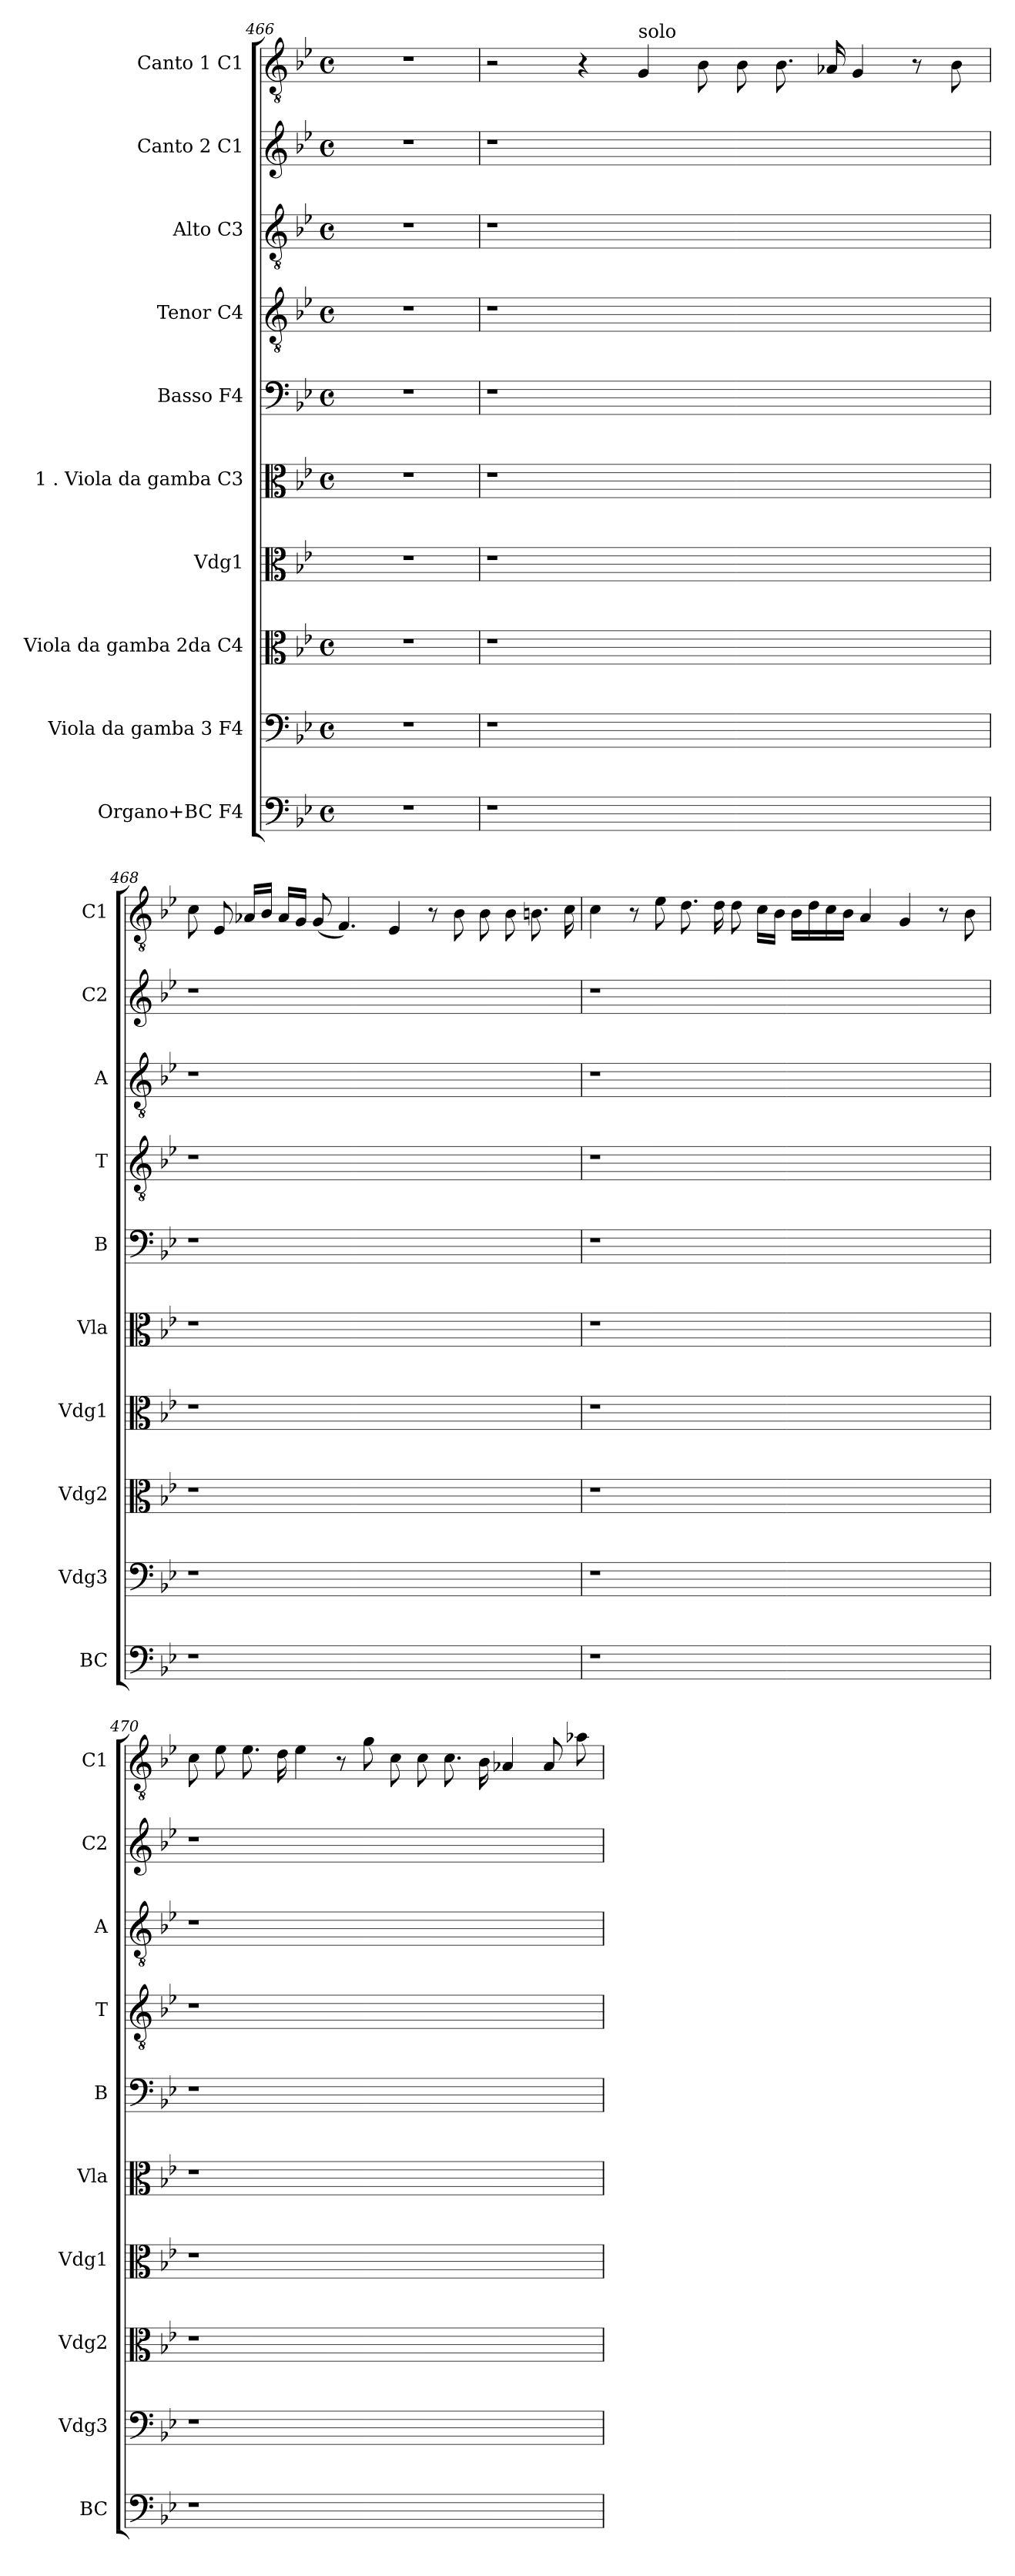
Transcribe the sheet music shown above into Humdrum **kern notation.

**kern	**kern	**kern	**kern	**kern	**kern	**kern	**kern	**kern	**kern
*part10	*part9	*part8	*part7	*part6	*part5	*part4	*part3	*part2	*part1
*staff10	*staff9	*staff8	*staff7	*staff6	*staff5	*staff4	*staff3	*staff2	*staff1
*I"Organo+BC F4	*I"Viola da gamba 3 F4	*I"Viola da gamba 2da C4	*I"Vdg1	*I"1 . Viola da gamba C3	*I"Basso F4	*I"Tenor C4	*I"Alto C3	*I"Canto 2 C1	*I"Canto 1 C1
*I'BC	*I'Vdg3	*I'Vdg2	*I'Vdg1	*I'Vla	*I'B	*I'T	*I'A	*I'C2	*I'C1
*clefF4	*clefF4	*clefC3	*clefC3	*clefC3	*clefF4	*clefGv2	*clefGv2	*clefG2	*clefGv2
*k[b-e-]	*k[b-e-]	*k[b-e-]	*k[b-e-]	*k[b-e-]	*k[b-e-]	*k[b-e-]	*k[b-e-]	*k[b-e-]	*k[b-e-]
*B-:	*B-:	*B-:	*B-:	*B-:	*B-:	*B-:	*B-:	*B-:	*B-:
*M4/4	*M4/4	*M4/4	*	*M4/4	*M4/4	*M4/4	*M4/4	*M4/4	*M4/4
*met(c)	*met(c)	*met(c)	*	*met(c)	*met(c)	*met(c)	*met(c)	*met(c)	*met(c)
=466	=466	=466	=466	=466	=466	=466	=466	=466	=466
1r	1r	1r	1r	1r	1r	1r	1r	1r	1r
!!LO:LB:g=z
=467	=467	=467	=467	=467	=467	=467	=467	=467	=467
1r	1r	1r	1r	1r	1r	1r	1r	1r	2r
.	.	.	.	.	.	.	.	.	4r
!	!	!	!	!	!	!	!	!	!LO:TX:a:t=solo
.	.	.	.	.	.	.	.	.	4G/
1ryy	1ryy	1ryy	1ryy	1ryy	1ryy	1ryy	1ryy	1ryy	8B-\
.	.	.	.	.	.	.	.	.	8B-\
.	.	.	.	.	.	.	.	.	8.B-\
.	.	.	.	.	.	.	.	.	16A-X/
.	.	.	.	.	.	.	.	.	4G/
.	.	.	.	.	.	.	.	.	8r
.	.	.	.	.	.	.	.	.	8B-\
=468	=468	=468	=468	=468	=468	=468	=468	=468	=468
1r	1r	1r	1r	1r	1r	1r	1r	1r	8c\
.	.	.	.	.	.	.	.	.	8E-/
.	.	.	.	.	.	.	.	.	16A-X/LL
.	.	.	.	.	.	.	.	.	16B-/JJ
.	.	.	.	.	.	.	.	.	16A-/LL
.	.	.	.	.	.	.	.	.	16G/JJ
.	.	.	.	.	.	.	.	.	(<8G/
.	.	.	.	.	.	.	.	.	4.F/)
1ryy	1ryy	1ryy	1ryy	1ryy	1ryy	1ryy	1ryy	1ryy	4E-/
.	.	.	.	.	.	.	.	.	8r
.	.	.	.	.	.	.	.	.	8B-\
.	.	.	.	.	.	.	.	.	8B-\
.	.	.	.	.	.	.	.	.	8B-\
.	.	.	.	.	.	.	.	.	8.Bn\
.	.	.	.	.	.	.	.	.	16c\
!!LO:PB:g=z
=469	=469	=469	=469	=469	=469	=469	=469	=469	=469
1r	1r	1r	1r	1r	1r	1r	1r	1r	4c\
.	.	.	.	.	.	.	.	.	8r
.	.	.	.	.	.	.	.	.	8e-\
.	.	.	.	.	.	.	.	.	8.d\
.	.	.	.	.	.	.	.	.	16d\
.	.	.	.	.	.	.	.	.	8d\
.	.	.	.	.	.	.	.	.	16c\LL
.	.	.	.	.	.	.	.	.	16B-\JJ
1ryy	1ryy	1ryy	1ryy	1ryy	1ryy	1ryy	1ryy	1ryy	16B-\LL
.	.	.	.	.	.	.	.	.	16d\
.	.	.	.	.	.	.	.	.	16c\
.	.	.	.	.	.	.	.	.	16B-\JJ
.	.	.	.	.	.	.	.	.	4A/
.	.	.	.	.	.	.	.	.	4G/
.	.	.	.	.	.	.	.	.	8r
.	.	.	.	.	.	.	.	.	8B-\
!!LO:LB:g=z
=470	=470	=470	=470	=470	=470	=470	=470	=470	=470
1r	1r	1r	1r	1r	1r	1r	1r	1r	8c\
.	.	.	.	.	.	.	.	.	8e-\
.	.	.	.	.	.	.	.	.	8.e-\
.	.	.	.	.	.	.	.	.	16d\
.	.	.	.	.	.	.	.	.	4e-\
.	.	.	.	.	.	.	.	.	8r
.	.	.	.	.	.	.	.	.	8g\
1ryy	1ryy	1ryy	1ryy	1ryy	1ryy	1ryy	1ryy	1ryy	8c\
.	.	.	.	.	.	.	.	.	8c\
.	.	.	.	.	.	.	.	.	8.c\
.	.	.	.	.	.	.	.	.	16B-\
.	.	.	.	.	.	.	.	.	4A-X/
.	.	.	.	.	.	.	.	.	8A-/
.	.	.	.	.	.	.	.	.	8a-X\
=	=	=	=	=	=	=	=	=	=
*-	*-	*-	*-	*-	*-	*-	*-	*-	*-
